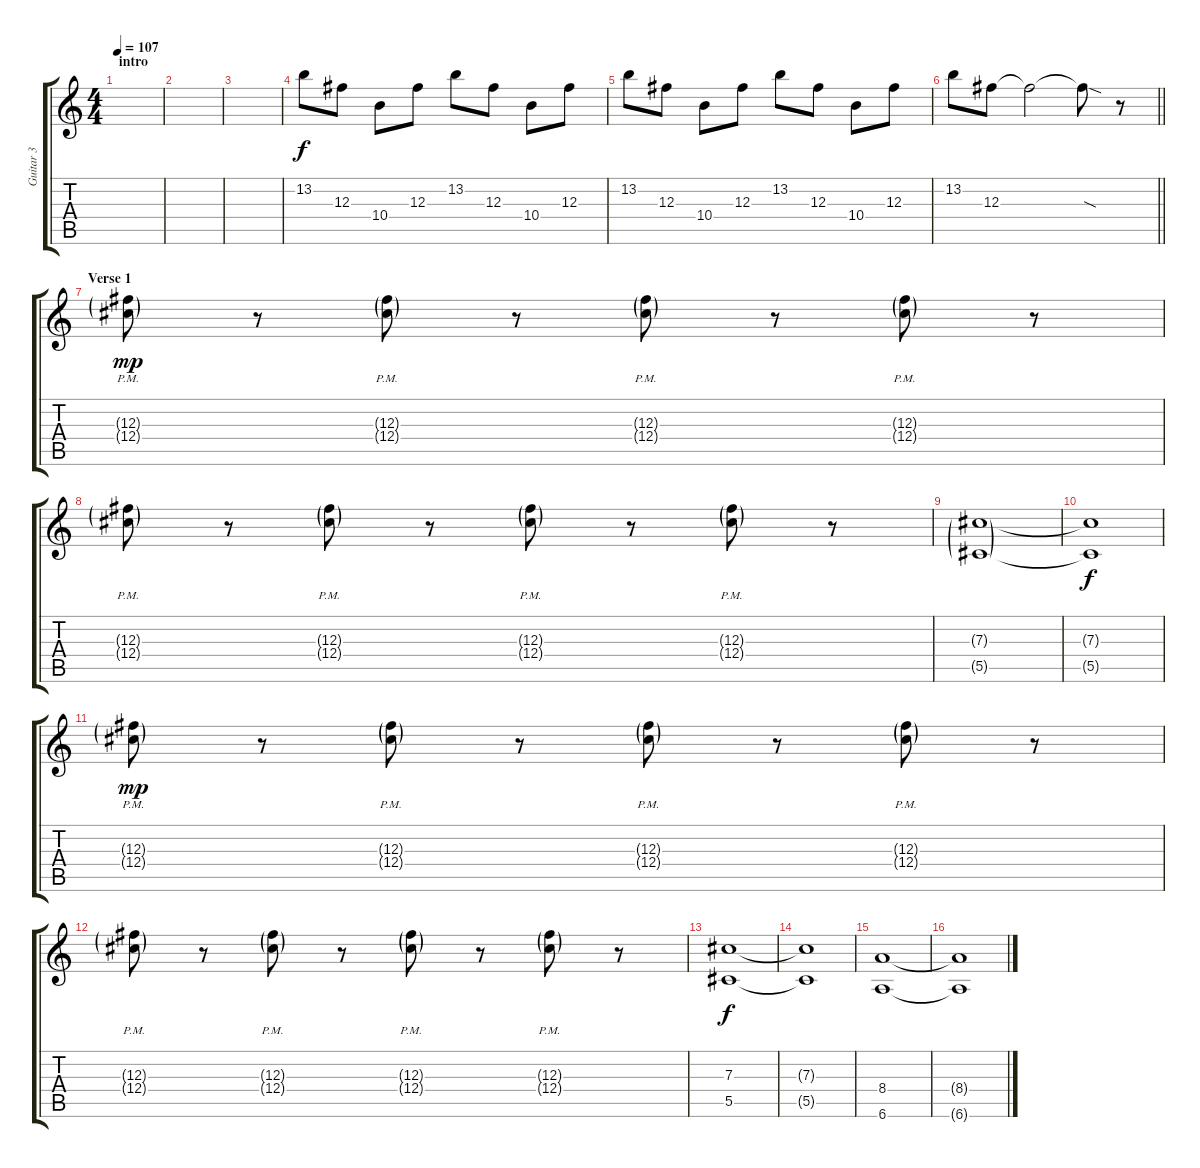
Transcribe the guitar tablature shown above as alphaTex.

\track ("Guitar 3" "Guitar 3") {instrument overdrivenguitar}
\staff {score tabs}
\tuning (Eb4 Bb3 Gb3 Db3 Ab2 Eb2) {hide}
\ts (4 4)
\section ("" "intro")
\tempo 107
\clef g2
\ks c
|
|
|
13.2.8 12.3.8 10.4.8 12.3.8 13.2.8 12.3.8 10.4.8 12.3.8 |
13.2.8 12.3.8 10.4.8 12.3.8 13.2.8 12.3.8 10.4.8 12.3.8 |
\barLineRight lightlight
13.2.8 12.3.8 12.3{t}.2 12.3{sod t}.8 r.8 |
\section ("" "Verse 1")
(12.3{g} 12.4{g pm}).8{dy mp volume 9} r.8 (12.3{g} 12.4{g pm}).8 r.8 (12.3{g} 12.4{g pm}).8 r.8 (12.3{g} 12.4{g pm}).8 r.8 |
(12.3{g} 12.4{g pm}).8 r.8 (12.3{g} 12.4{g pm}).8 r.8 (12.3{g} 12.4{g pm}).8 r.8 (12.3{g} 12.4{g pm}).8 r.8 |
(7.3{g} 5.5{g}).1 |
(7.3{t} 5.5{t}).1{dy f} |
(12.3{g} 12.4{g pm}).8{dy mp} r.8 (12.3{g} 12.4{g pm}).8 r.8 (12.3{g} 12.4{g pm}).8 r.8 (12.3{g} 12.4{g pm}).8 r.8 |
(12.3{g} 12.4{g pm}).8 r.8 (12.3{g} 12.4{g pm}).8 r.8 (12.3{g} 12.4{g pm}).8 r.8 (12.3{g} 12.4{g pm}).8 r.8 |
(7.3 5.5).1{dy f volume 7} |
(7.3{t} 5.5{t}).1 |
(8.4 6.6).1 |
(8.4{t} 6.6{t}).1
